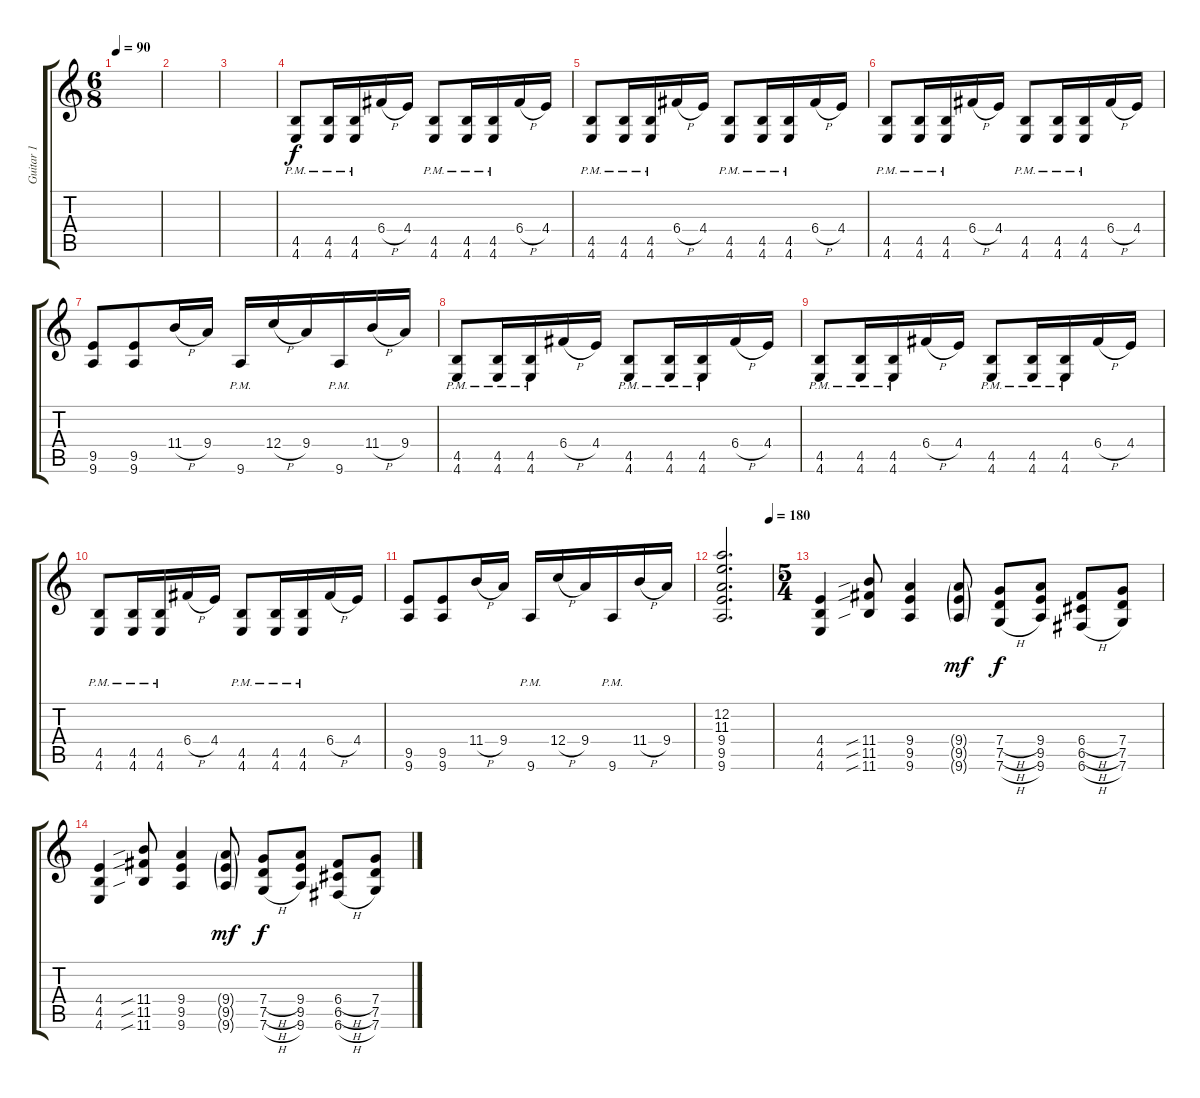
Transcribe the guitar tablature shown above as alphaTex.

\track ("Guitar 1" "Guitar 1") {instrument distortionguitar}
\staff {score tabs}
\tuning (D4 A3 F3 C3 G2 C2) {hide}
\ts (6 8)
\tempo 90
\clef g2
\ks c
|
|
|
(4.5{pm} 4.6{pm}).8 (4.5{pm} 4.6{pm}).16 (4.5{pm} 4.6{pm}).16 6.4{h}.16 4.4.16 (4.5{pm} 4.6{pm}).8 (4.5{pm} 4.6{pm}).16 (4.5{pm} 4.6{pm}).16 6.4{h}.16 4.4.16 |
(4.5{pm} 4.6{pm}).8 (4.5{pm} 4.6{pm}).16 (4.5{pm} 4.6{pm}).16 6.4{h}.16 4.4.16 (4.5{pm} 4.6{pm}).8 (4.5{pm} 4.6{pm}).16 (4.5{pm} 4.6{pm}).16 6.4{h}.16 4.4.16 |
(4.5{pm} 4.6{pm}).8 (4.5{pm} 4.6{pm}).16 (4.5{pm} 4.6{pm}).16 6.4{h}.16 4.4.16 (4.5{pm} 4.6{pm}).8 (4.5{pm} 4.6{pm}).16 (4.5{pm} 4.6{pm}).16 6.4{h}.16 4.4.16 |
(9.5 9.6).8 (9.5 9.6).8 11.4{h}.16 9.4.16 9.6{pm}.16 12.4{h}.16 9.4.16 9.6{pm}.16 11.4{h}.16 9.4.16 |
(4.5{pm} 4.6{pm}).8 (4.5{pm} 4.6{pm}).16 (4.5{pm} 4.6{pm}).16 6.4{h}.16 4.4.16 (4.5{pm} 4.6{pm}).8 (4.5{pm} 4.6{pm}).16 (4.5{pm} 4.6{pm}).16 6.4{h}.16 4.4.16 |
(4.5{pm} 4.6{pm}).8 (4.5{pm} 4.6{pm}).16 (4.5{pm} 4.6{pm}).16 6.4{h}.16 4.4.16 (4.5{pm} 4.6{pm}).8 (4.5{pm} 4.6{pm}).16 (4.5{pm} 4.6{pm}).16 6.4{h}.16 4.4.16 |
(4.5{pm} 4.6{pm}).8 (4.5{pm} 4.6{pm}).16 (4.5{pm} 4.6{pm}).16 6.4{h}.16 4.4.16 (4.5{pm} 4.6{pm}).8 (4.5{pm} 4.6{pm}).16 (4.5{pm} 4.6{pm}).16 6.4{h}.16 4.4.16 |
(9.5 9.6).8 (9.5 9.6).8 11.4{h}.16 9.4.16 9.6{pm}.16 12.4{h}.16 9.4.16 9.6{pm}.16 11.4{h}.16 9.4.16 |
\tempo (180 0.9583333333333334)
(12.2 11.3 9.4 9.5 9.6).2{d} |
\ts (5 4)
(4.4 4.5 4.6).4 (11.4{sib} 11.5{sib} 11.6{sib}).8 (9.4 9.5 9.6).4 (9.4{g} 9.5{g} 9.6{g}).8{dy mf} (7.4{h} 7.5{h} 7.6{h}).8{dy f} (9.4 9.5 9.6).8 (6.4{h} 6.5{h} 6.6{h}).8 (7.4 7.5 7.6).8 |
(4.4 4.5 4.6).4 (11.4{sib} 11.5{sib} 11.6{sib}).8 (9.4 9.5 9.6).4 (9.4{g} 9.5{g} 9.6{g}).8{dy mf} (7.4{h} 7.5{h} 7.6{h}).8{dy f} (9.4 9.5 9.6).8 (6.4{h} 6.5{h} 6.6{h}).8 (7.4 7.5 7.6).8
